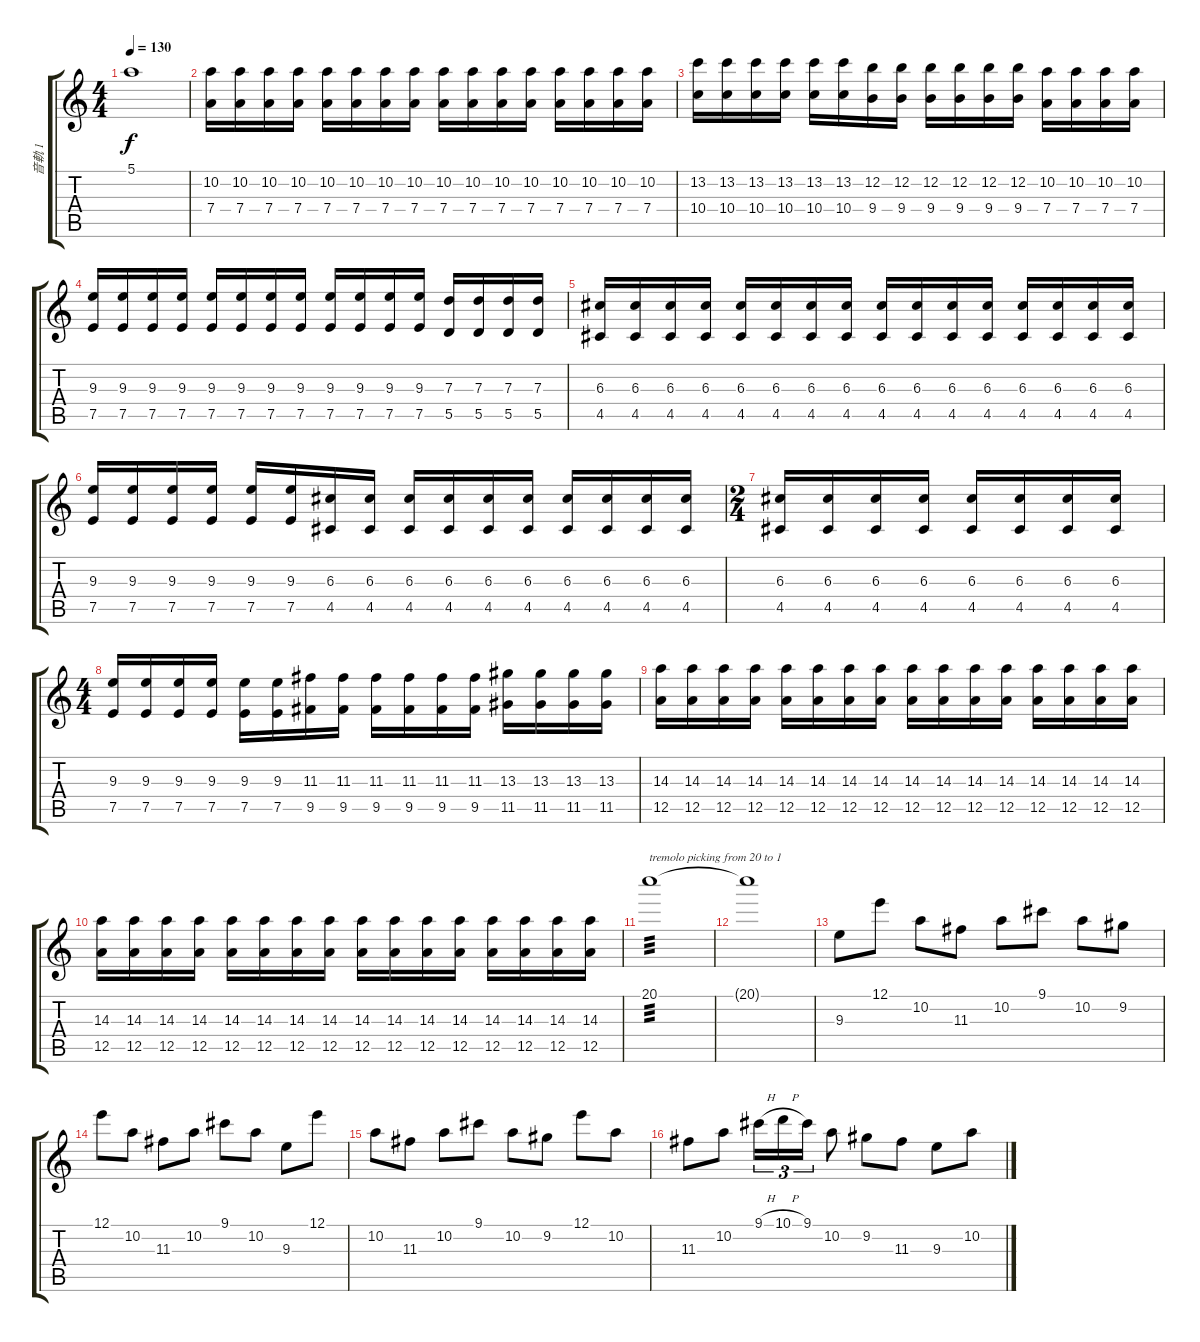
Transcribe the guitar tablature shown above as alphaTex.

\track ("音軌 1" "音軌 1") {instrument overdrivenguitar}
\staff {score tabs}
\tuning (E4 B3 G3 D3 A2 E2) {hide}
\ts (4 4)
\tempo 130
\clef g2
\ks c
5.1.1{dy f} |
(10.2 7.4).16 (10.2 7.4).16 (10.2 7.4).16 (10.2 7.4).16 (10.2 7.4).16 (10.2 7.4).16 (10.2 7.4).16 (10.2 7.4).16 (10.2 7.4).16 (10.2 7.4).16 (10.2 7.4).16 (10.2 7.4).16 (10.2 7.4).16 (10.2 7.4).16 (10.2 7.4).16 (10.2 7.4).16 |
(13.2 10.4).16 (13.2 10.4).16 (13.2 10.4).16 (13.2 10.4).16 (13.2 10.4).16 (13.2 10.4).16 (12.2 9.4).16 (12.2 9.4).16 (12.2 9.4).16 (12.2 9.4).16 (12.2 9.4).16 (12.2 9.4).16 (10.2 7.4).16 (10.2 7.4).16 (10.2 7.4).16 (10.2 7.4).16 |
(9.3 7.5).16 (9.3 7.5).16 (9.3 7.5).16 (9.3 7.5).16 (9.3 7.5).16 (9.3 7.5).16 (9.3 7.5).16 (9.3 7.5).16 (9.3 7.5).16 (9.3 7.5).16 (9.3 7.5).16 (9.3 7.5).16 (7.3 5.5).16 (7.3 5.5).16 (7.3 5.5).16 (7.3 5.5).16 |
(6.3 4.5).16 (6.3 4.5).16 (6.3 4.5).16 (6.3 4.5).16 (6.3 4.5).16 (6.3 4.5).16 (6.3 4.5).16 (6.3 4.5).16 (6.3 4.5).16 (6.3 4.5).16 (6.3 4.5).16 (6.3 4.5).16 (6.3 4.5).16 (6.3 4.5).16 (6.3 4.5).16 (6.3 4.5).16 |
(9.3 7.5).16 (9.3 7.5).16 (9.3 7.5).16 (9.3 7.5).16 (9.3 7.5).16 (9.3 7.5).16 (6.3 4.5).16 (6.3 4.5).16 (6.3 4.5).16 (6.3 4.5).16 (6.3 4.5).16 (6.3 4.5).16 (6.3 4.5).16 (6.3 4.5).16 (6.3 4.5).16 (6.3 4.5).16 |
\ts (2 4)
(6.3 4.5).16 (6.3 4.5).16 (6.3 4.5).16 (6.3 4.5).16 (6.3 4.5).16 (6.3 4.5).16 (6.3 4.5).16 (6.3 4.5).16 |
\ts (4 4)
(9.3 7.5).16 (9.3 7.5).16 (9.3 7.5).16 (9.3 7.5).16 (9.3 7.5).16 (9.3 7.5).16 (11.3 9.5).16 (11.3 9.5).16 (11.3 9.5).16 (11.3 9.5).16 (11.3 9.5).16 (11.3 9.5).16 (13.3 11.5).16 (13.3 11.5).16 (13.3 11.5).16 (13.3 11.5).16 |
(14.3 12.5).16 (14.3 12.5).16 (14.3 12.5).16 (14.3 12.5).16 (14.3 12.5).16 (14.3 12.5).16 (14.3 12.5).16 (14.3 12.5).16 (14.3 12.5).16 (14.3 12.5).16 (14.3 12.5).16 (14.3 12.5).16 (14.3 12.5).16 (14.3 12.5).16 (14.3 12.5).16 (14.3 12.5).16 |
(14.3 12.5).16 (14.3 12.5).16 (14.3 12.5).16 (14.3 12.5).16 (14.3 12.5).16 (14.3 12.5).16 (14.3 12.5).16 (14.3 12.5).16 (14.3 12.5).16 (14.3 12.5).16 (14.3 12.5).16 (14.3 12.5).16 (14.3 12.5).16 (14.3 12.5).16 (14.3 12.5).16 (14.3 12.5).16 |
20.1.1{txt "tremolo picking from 20 to 1" tp 3} |
20.1{t}.1 |
9.3.8 12.1.8 10.2.8 11.3.8 10.2.8 9.1.8 10.2.8 9.2.8 |
12.1.8 10.2.8 11.3.8 10.2.8 9.1.8 10.2.8 9.3.8 12.1.8 |
10.2.8 11.3.8 10.2.8 9.1.8 10.2.8 9.2.8 12.1.8 10.2.8 |
11.3.8 10.2.8 9.1{h}.16{tu (3 2)} 10.1{h}.16{tu (3 2)} 9.1.16{tu (3 2)} 10.2.8 9.2.8 11.3.8 9.3.8 10.2.8
